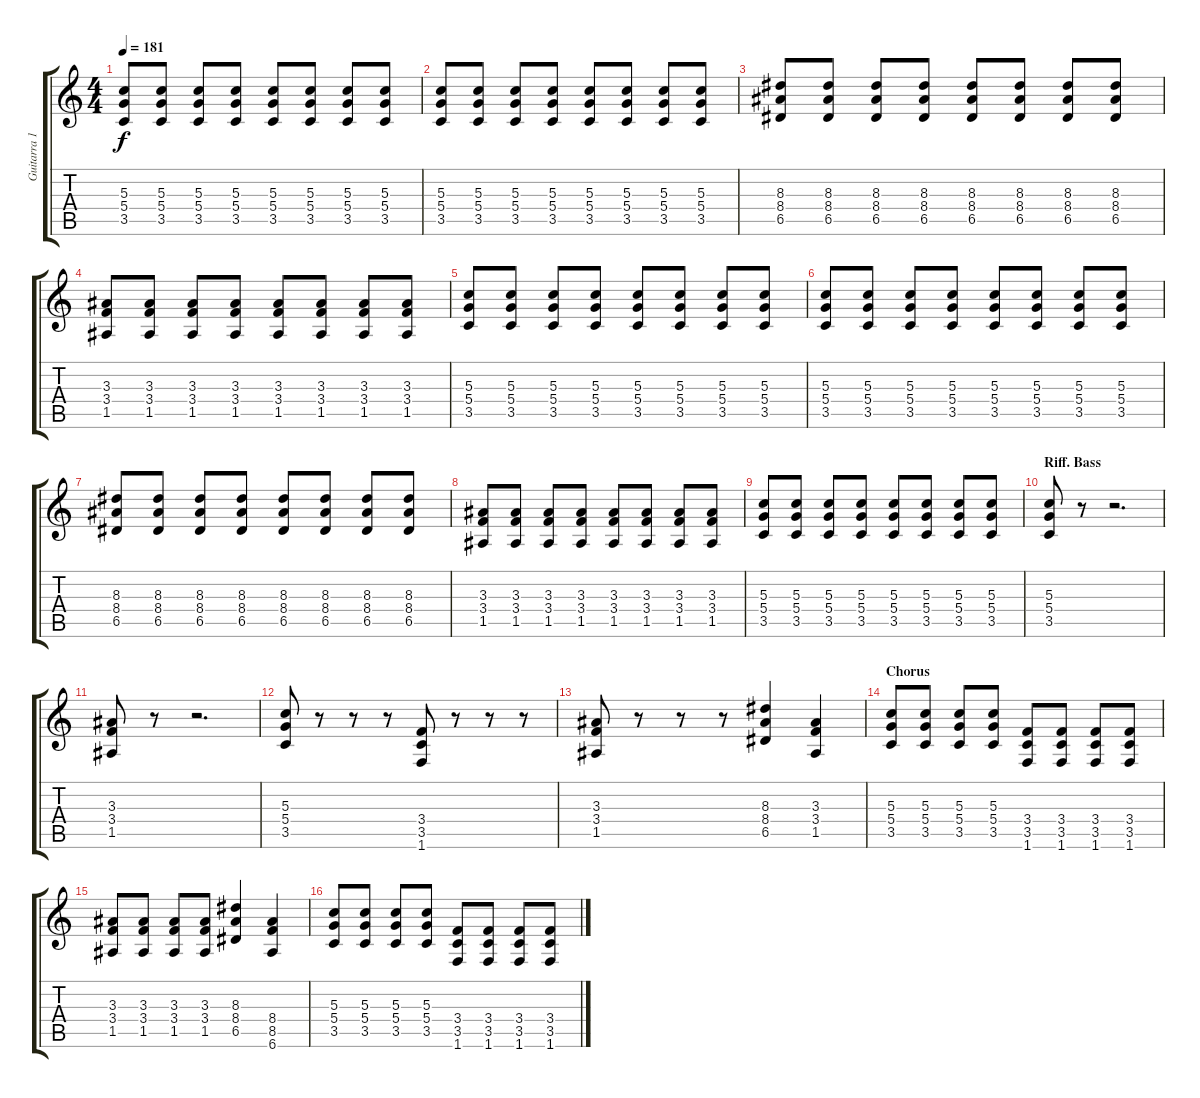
\track ("Guitarra 1 - Mathias" "Guitarra 1") {instrument overdrivenguitar}
\staff {score tabs}
\tuning (E4 B3 G3 D3 A2 E2) {hide}
\ts (4 4)
\tempo 181
\clef g2
\ks c
(5.3 5.4 3.5).8{dy f} (5.3 5.4 3.5).8 (5.3 5.4 3.5).8 (5.3 5.4 3.5).8 (5.3 5.4 3.5).8 (5.3 5.4 3.5).8 (5.3 5.4 3.5).8 (5.3 5.4 3.5).8 |
(5.3 5.4 3.5).8 (5.3 5.4 3.5).8 (5.3 5.4 3.5).8 (5.3 5.4 3.5).8 (5.3 5.4 3.5).8 (5.3 5.4 3.5).8 (5.3 5.4 3.5).8 (5.3 5.4 3.5).8 |
(8.3 8.4 6.5).8 (8.3 8.4 6.5).8 (8.3 8.4 6.5).8 (8.3 8.4 6.5).8 (8.3 8.4 6.5).8 (8.3 8.4 6.5).8 (8.3 8.4 6.5).8 (8.3 8.4 6.5).8 |
(3.3 3.4 1.5).8 (3.3 3.4 1.5).8 (3.3 3.4 1.5).8 (3.3 3.4 1.5).8 (3.3 3.4 1.5).8 (3.3 3.4 1.5).8 (3.3 3.4 1.5).8 (3.3 3.4 1.5).8 |
(5.3 5.4 3.5).8 (5.3 5.4 3.5).8 (5.3 5.4 3.5).8 (5.3 5.4 3.5).8 (5.3 5.4 3.5).8 (5.3 5.4 3.5).8 (5.3 5.4 3.5).8 (5.3 5.4 3.5).8 |
(5.3 5.4 3.5).8 (5.3 5.4 3.5).8 (5.3 5.4 3.5).8 (5.3 5.4 3.5).8 (5.3 5.4 3.5).8 (5.3 5.4 3.5).8 (5.3 5.4 3.5).8 (5.3 5.4 3.5).8 |
(8.3 8.4 6.5).8 (8.3 8.4 6.5).8 (8.3 8.4 6.5).8 (8.3 8.4 6.5).8 (8.3 8.4 6.5).8 (8.3 8.4 6.5).8 (8.3 8.4 6.5).8 (8.3 8.4 6.5).8 |
(3.3 3.4 1.5).8 (3.3 3.4 1.5).8 (3.3 3.4 1.5).8 (3.3 3.4 1.5).8 (3.3 3.4 1.5).8 (3.3 3.4 1.5).8 (3.3 3.4 1.5).8 (3.3 3.4 1.5).8 |
(5.3 5.4 3.5).8 (5.3 5.4 3.5).8 (5.3 5.4 3.5).8 (5.3 5.4 3.5).8 (5.3 5.4 3.5).8 (5.3 5.4 3.5).8 (5.3 5.4 3.5).8 (5.3 5.4 3.5).8 |
\section ("" "Riff. Bass")
(5.3 5.4 3.5).8 r.8 r.2{d} |
(3.3 3.4 1.5).8 r.8 r.2{d} |
(5.3 5.4 3.5).8 r.8 r.8 r.8 (3.4 3.5 1.6).8 r.8 r.8 r.8 |
(3.3 3.4 1.5).8 r.8 r.8 r.8 (8.3 8.4 6.5).4 (3.3 3.4 1.5).4 |
\section ("" "Chorus")
(5.3 5.4 3.5).8 (5.3 5.4 3.5).8 (5.3 5.4 3.5).8 (5.3 5.4 3.5).8 (3.4 3.5 1.6).8 (3.4 3.5 1.6).8 (3.4 3.5 1.6).8 (3.4 3.5 1.6).8 |
(3.3 3.4 1.5).8 (3.3 3.4 1.5).8 (3.3 3.4 1.5).8 (3.3 3.4 1.5).8 (8.3 8.4 6.5).4 (8.4 8.5 6.6).4 |
(5.3 5.4 3.5).8 (5.3 5.4 3.5).8 (5.3 5.4 3.5).8 (5.3 5.4 3.5).8 (3.4 3.5 1.6).8 (3.4 3.5 1.6).8 (3.4 3.5 1.6).8 (3.4 3.5 1.6).8
